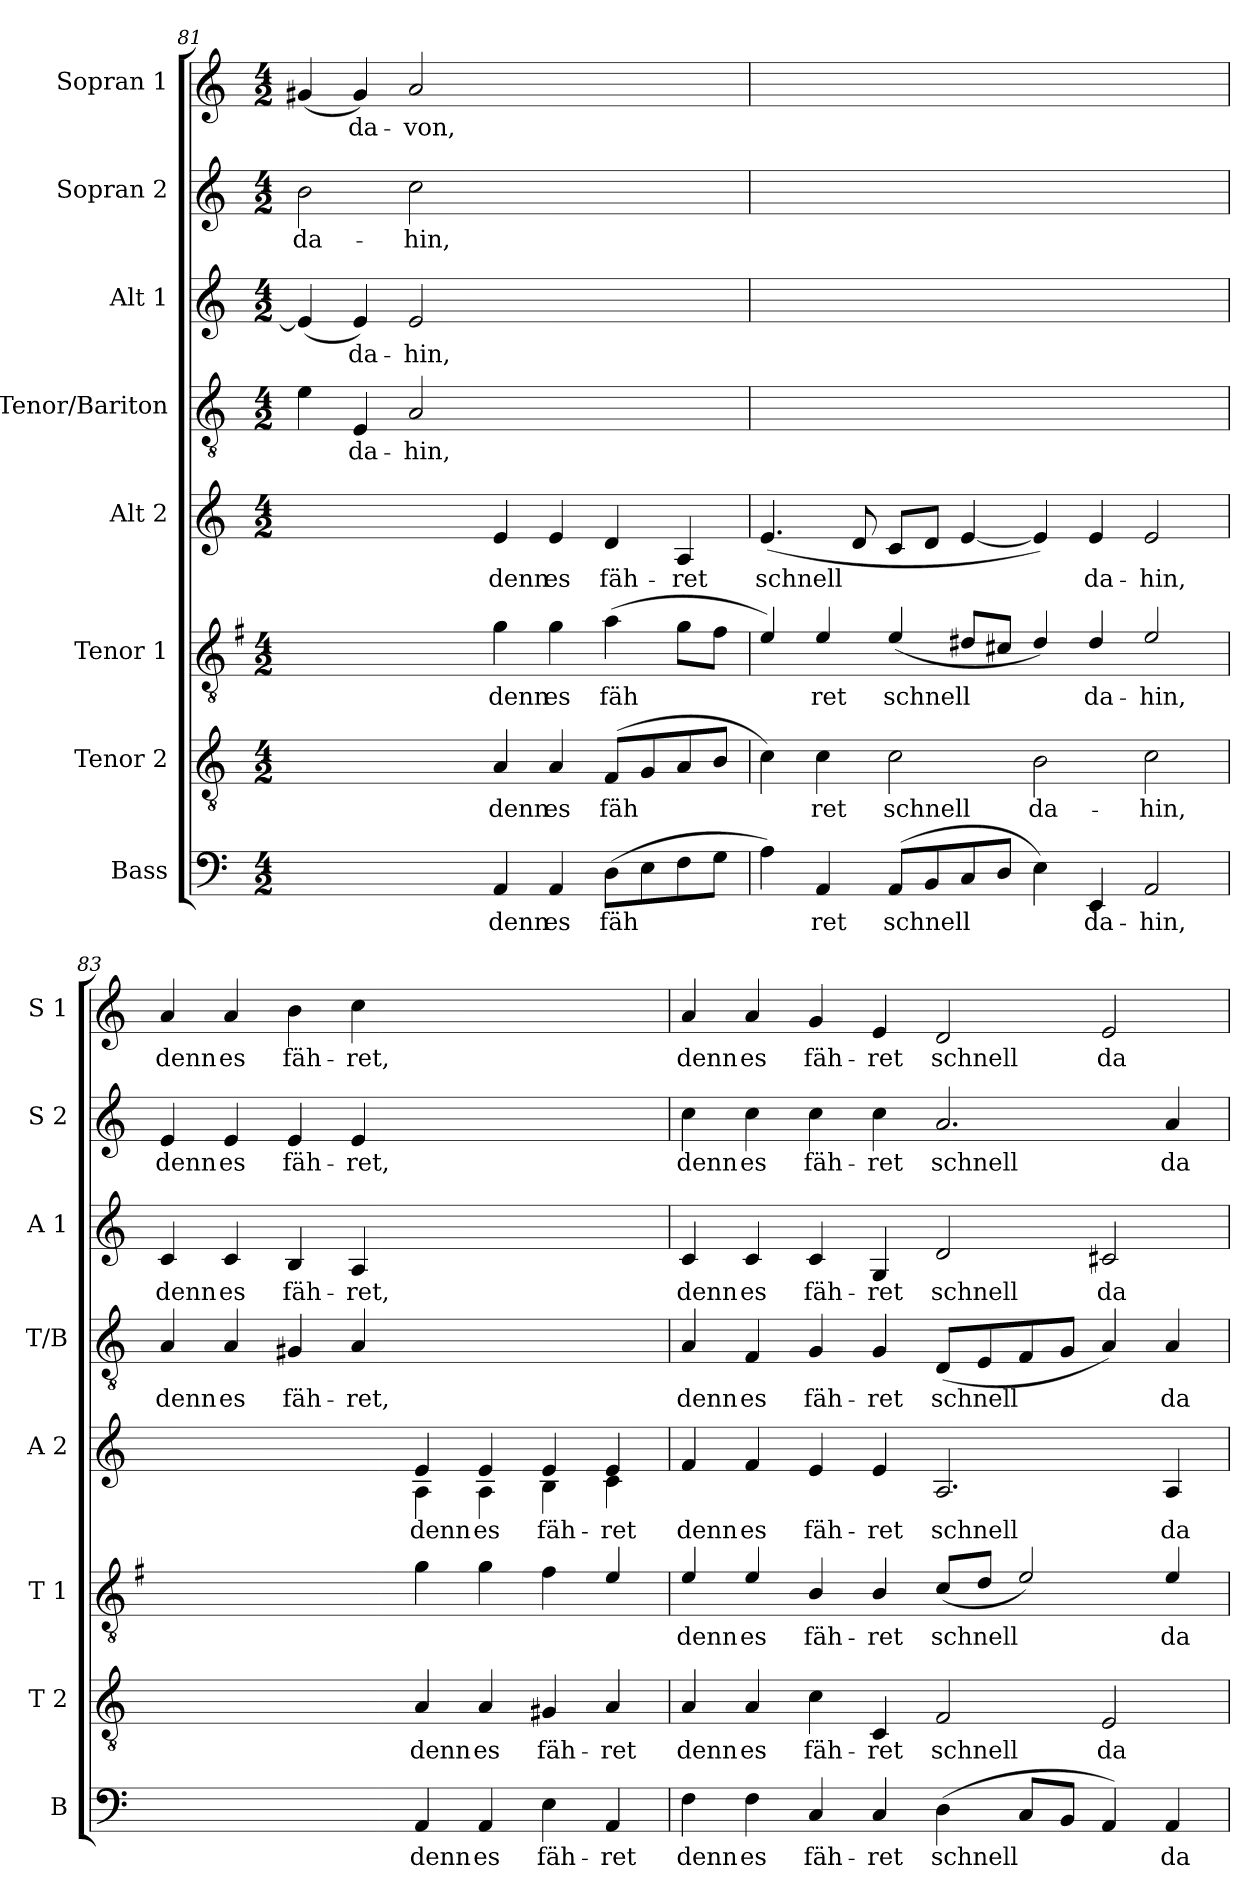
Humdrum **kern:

**kern	**text	**kern	**text	**kern	**text	**kern	**text	**kern	**text	**kern	**text	**kern	**text	**kern	**text
*part8	*part8	*part7	*part7	*part6	*part6	*part5	*part5	*part4	*part4	*part3	*part3	*part2	*part2	*part1	*part1
*staff8	*staff8	*staff7	*staff7	*staff6	*staff6	*staff5	*staff5	*staff4	*staff4	*staff3	*staff3	*staff2	*staff2	*staff1	*staff1
*I"Bass	*	*I"Tenor 2	*	*I"Tenor 1	*	*I"Alt 2	*	*I"Tenor/Bariton	*	*I"Alt 1	*	*I"Sopran 2	*	*I"Sopran 1	*
*I'B	*	*I'T 2	*	*I'T 1	*	*I'A 2	*	*I'T/B	*	*I'A 1	*	*I'S 2	*	*I'S 1	*
!!LO:PB:g=z
*clefF4	*	*clefGv2	*	*clefGv2	*	*clefG2	*	*clefGv2	*	*clefG2	*	*clefG2	*	*clefG2	*
*	*	*	*	*ITrd4c7	*	*	*	*	*	*	*	*	*	*	*
*k[]	*	*k[]	*	*k[]	*	*k[]	*	*k[]	*	*k[]	*	*k[]	*	*k[]	*
*M4/2	*	*M4/2	*	*M4/2	*	*M4/2	*	*M4/2	*	*M4/2	*	*M4/2	*	*M4/2	*
=81	=81	=81	=81	=81	=81	=81	=81	=81	=81	=81	=81	=81	=81	=81	=81
!	!	!	!	!	!	!	!	!	!LO:LY:b	!	!LO:LY:b	!	!LO:LY:b	!	!LO:LY:b
2ryy	.	2ryy	.	2ryy	.	2ryy	.	4e\	_	(4e/]	_	2b\	da-	(4g#X/	_
!	!	!	!	!	!	!	!	!	!LO:LY:b	!	!LO:LY:b	!	!	!	!LO:LY:b
.	.	.	.	.	.	.	.	4E/	da-	4e/)	da-	.	.	4g#/)	da-
!	!	!	!	!	!	!	!	!	!LO:LY:b	!	!LO:LY:b	!	!LO:LY:b	!	!LO:LY:b
2ryy	.	2ryy	.	2ryy	.	2ryy	.	2A/	hin,	2e/	hin,	2cc\	hin,	2a/	von,
!	!LO:LY:b	!	!LO:LY:b	!	!LO:LY:b	!	!LO:LY:b	!	!	!	!	!	!	!	!
4AA/	denn	4A/	denn	4c\	denn	4e/	denn	2ryy	.	2ryy	.	2ryy	.	2ryy	.
!	!LO:LY:b	!	!LO:LY:b	!	!LO:LY:b	!	!LO:LY:b	!	!	!	!	!	!	!	!
4AA/	es	4A/	es	4c\	es	4e/	es	.	.	.	.	.	.	.	.
!	!LO:LY:b	!	!LO:LY:b	!	!LO:LY:b	!	!LO:LY:b	!	!	!	!	!	!	!	!
(8D\L	fäh	(8F/L	fäh	(4d\	fäh	4d/	fäh-	2ryy	.	2ryy	.	2ryy	.	2ryy	.
8E\	.	8G/	.	.	.	.	.	.	.	.	.	.	.	.	.
!	!	!	!	!	!	!	!LO:LY:b	!	!	!	!	!	!	!	!
8F\	.	8A/	.	8c\L	.	4A/	ret	.	.	.	.	.	.	.	.
8G\J	.	8B/J	.	8B\J	.	.	.	.	.	.	.	.	.	.	.
=82	=82	=82	=82	=82	=82	=82	=82	=82	=82	=82	=82	=82	=82	=82	=82
!	!	!	!	!	!	!	!LO:LY:b	!	!	!	!	!	!	!	!
4A\)	.	4c\)	.	4A/)	.	(4.e/	schnell	0ryy	.	0ryy	.	0ryy	.	0ryy	.
!	!LO:LY:b	!	!LO:LY:b	!	!LO:LY:b	!	!	!	!	!	!	!	!	!	!
4AA/	ret	4c\	ret	4A/	ret	.	.	.	.	.	.	.	.	.	.
.	.	.	.	.	.	8d/	.	.	.	.	.	.	.	.	.
!	!LO:LY:b	!	!LO:LY:b	!	!LO:LY:b	!	!	!	!	!	!	!	!	!	!
(8AA/L	schnell	2c\	schnell	(4A/	schnell	8c/L	.	.	.	.	.	.	.	.	.
8BB/	.	.	.	.	.	8d/J	.	.	.	.	.	.	.	.	.
8C/	.	.	.	8G#X/L	.	[4e/	.	.	.	.	.	.	.	.	.
8D/J	.	.	.	8F#X/J	.	.	.	.	.	.	.	.	.	.	.
!	!	!	!LO:LY:b	!	!	!	!	!	!	!	!	!	!	!	!
4E\)	.	2B\	da-	4G#/)	.	4e/])	.	.	.	.	.	.	.	.	.
!	!LO:LY:b	!	!	!	!LO:LY:b	!	!LO:LY:b	!	!	!	!	!	!	!	!
4EE/	da-	.	.	4G#/	da-	4e/	da-	.	.	.	.	.	.	.	.
!	!LO:LY:b	!	!LO:LY:b	!	!LO:LY:b	!	!LO:LY:b	!	!	!	!	!	!	!	!
2AA/	hin,	2c\	hin,	2A/	hin,	2e/	hin,	.	.	.	.	.	.	.	.
=83	=83	=83	=83	=83	=83	=83	=83	=83	=83	=83	=83	=83	=83	=83	=83
*	*	*	*	*	*	*^	*	*	*	*	*	*	*	*	*
!	!	!	!	!	!	!	!	!	!	!LO:LY:b	!	!LO:LY:b	!	!LO:LY:b	!	!LO:LY:b
2ryy	.	2ryy	.	2ryy	.	2ryy	1ryy	.	4A/	denn	4c/	denn	4e/	denn	4a/	denn
!	!	!	!	!	!	!	!	!	!	!LO:LY:b	!	!LO:LY:b	!	!LO:LY:b	!	!LO:LY:b
.	.	.	.	.	.	.	.	.	4A/	es	4c/	es	4e/	es	4a/	es
!	!	!	!	!	!	!	!	!	!	!LO:LY:b	!	!LO:LY:b	!	!LO:LY:b	!	!LO:LY:b
2ryy	.	2ryy	.	2ryy	.	2ryy	.	.	4G#X/	fäh-	4B/	fäh-	4e/	fäh-	4b\	fäh-
!	!	!	!	!	!	!	!	!	!	!LO:LY:b	!	!LO:LY:b	!	!LO:LY:b	!	!LO:LY:b
.	.	.	.	.	.	.	.	.	4A/	ret,	4A/	ret,	4e/	ret,	4cc\	ret,
!	!LO:LY:b	!	!LO:LY:b	!	!	!	!	!LO:LY:b	!	!	!	!	!	!	!	!
4AA/	denn	4A/	denn	4c\	.	4e/	4A\	denn	2ryy	.	2ryy	.	2ryy	.	2ryy	.
!	!LO:LY:b	!	!LO:LY:b	!	!	!	!	!LO:LY:b	!	!	!	!	!	!	!	!
4AA/	es	4A/	es	4c\	.	4e/	4A\	es	.	.	.	.	.	.	.	.
!	!LO:LY:b	!	!LO:LY:b	!	!	!	!	!LO:LY:b	!	!	!	!	!	!	!	!
4E\	fäh-	4G#X/	fäh-	4B\	.	4e/	4B\	fäh-	2ryy	.	2ryy	.	2ryy	.	2ryy	.
!	!LO:LY:b	!	!LO:LY:b	!	!	!	!	!LO:LY:b	!	!	!	!	!	!	!	!
4AA/	ret	4A/	ret	4A/	.	4e/	4c\	ret	.	.	.	.	.	.	.	.
!!LO:LB:g=z
=84	=84	=84	=84	=84	=84	=84	=84	=84	=84	=84	=84	=84	=84	=84	=84	=84
!	!LO:LY:b	!	!LO:LY:b	!	!LO:LY:b	!	!	!LO:LY:b	!	!LO:LY:b	!	!LO:LY:b	!	!LO:LY:b	!	!LO:LY:b
*	*	*	*	*	*	*v	*v	*	*	*	*	*	*	*	*	*
4F\	denn	4A/	denn	4A/	denn	4f/	denn	4A/	denn	4c/	denn	4cc\	denn	4a/	denn
!	!LO:LY:b	!	!LO:LY:b	!	!LO:LY:b	!	!LO:LY:b	!	!LO:LY:b	!	!LO:LY:b	!	!LO:LY:b	!	!LO:LY:b
4F\	es	4A/	es	4A/	es	4f/	es	4F/	es	4c/	es	4cc\	es	4a/	es
!	!LO:LY:b	!	!LO:LY:b	!	!LO:LY:b	!	!LO:LY:b	!	!LO:LY:b	!	!LO:LY:b	!	!LO:LY:b	!	!LO:LY:b
4C/	fäh-	4c\	fäh-	4E/	fäh-	4e/	fäh-	4G/	fäh-	4c/	fäh-	4cc\	fäh-	4g/	fäh-
!	!LO:LY:b	!	!LO:LY:b	!	!LO:LY:b	!	!LO:LY:b	!	!LO:LY:b	!	!LO:LY:b	!	!LO:LY:b	!	!LO:LY:b
4C/	ret	4C/	ret	4E/	ret	4e/	ret	4G/	ret	4G/	ret	4cc\	ret	4e/	ret
!	!LO:LY:b	!	!LO:LY:b	!	!LO:LY:b	!	!LO:LY:b	!	!LO:LY:b	!	!LO:LY:b	!	!LO:LY:b	!	!LO:LY:b
(4D\	schnell	2F/	schnell	(8F/L	schnell	2.A/	schnell	(8D/L	schnell	2d/	schnell	2.a/	schnell	2d/	schnell
.	.	.	.	8G/J	.	.	.	8E/	.	.	.	.	.	.	.
8C/L	.	.	.	2A/)	.	.	.	8F/	.	.	.	.	.	.	.
8BB/J	.	.	.	.	.	.	.	8G/J	.	.	.	.	.	.	.
!	!	!	!LO:LY:b	!	!	!	!	!	!	!	!LO:LY:b	!	!	!	!LO:LY:b
4AA/)	.	2E/	da-	.	.	.	.	4A/)	.	2c#X/	da-	.	.	2e/	da-
!	!LO:LY:b	!	!	!	!LO:LY:b	!	!LO:LY:b	!	!LO:LY:b	!	!	!	!LO:LY:b	!	!
4AA/	da-	.	.	4A/	da-	4A/	da-	4A/	da-	.	.	4a/	da-	.	.
=	=	=	=	=	=	=	=	=	=	=	=	=	=	=	=
*-	*-	*-	*-	*-	*-	*-	*-	*-	*-	*-	*-	*-	*-	*-	*-
